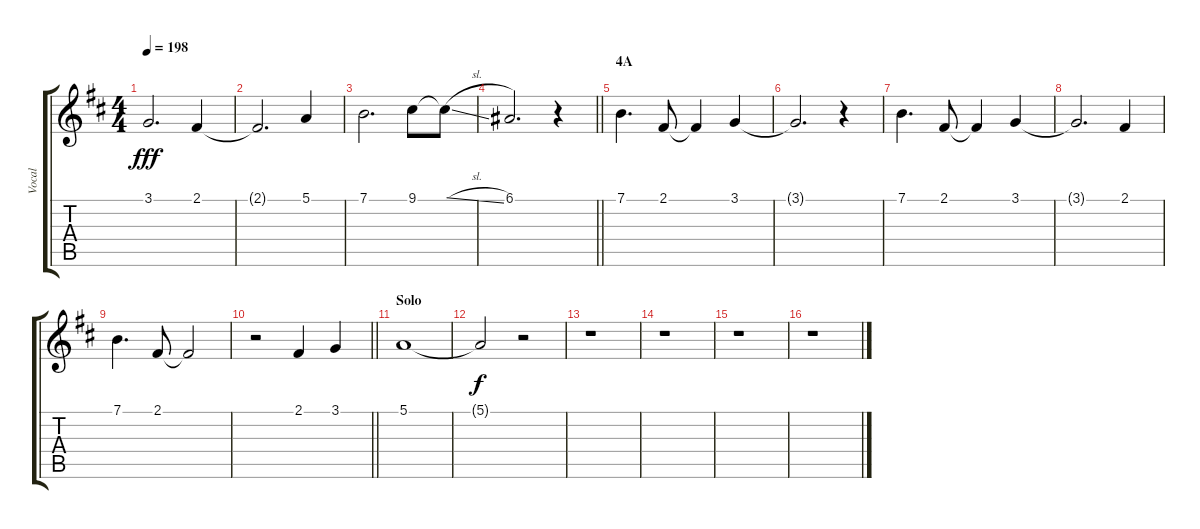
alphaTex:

\track ("Vocal" "Vocal") {instrument voiceoohs}
\staff {score tabs}
\tuning (E4 B3 G3 D3 A2 E2) {hide}
\ts (4 4)
\tempo 198
\clef g2
\ks d
3.1.2{d dy fff} 2.1.4 |
2.1{t}.2{d} 5.1.4 |
7.1.2{d} 9.1.8 9.1{sl t}.8 |
\barLineRight lightlight
6.1.2{d} r.4 |
\section ("" "4A")
7.1.4{d} 2.1.8 2.1{t}.4 3.1.4 |
3.1{t}.2{d} r.4 |
7.1.4{d} 2.1.8 2.1{t}.4 3.1.4 |
3.1{t}.2{d} 2.1.4 |
7.1.4{d} 2.1.8 2.1{t}.2 |
\barLineRight lightlight
r.2 2.1.4 3.1.4 |
\section ("" "Solo")
5.1.1 |
5.1{t}.2{dy f} r.2 |
r.1 |
r.1 |
r.1 |
r.1
